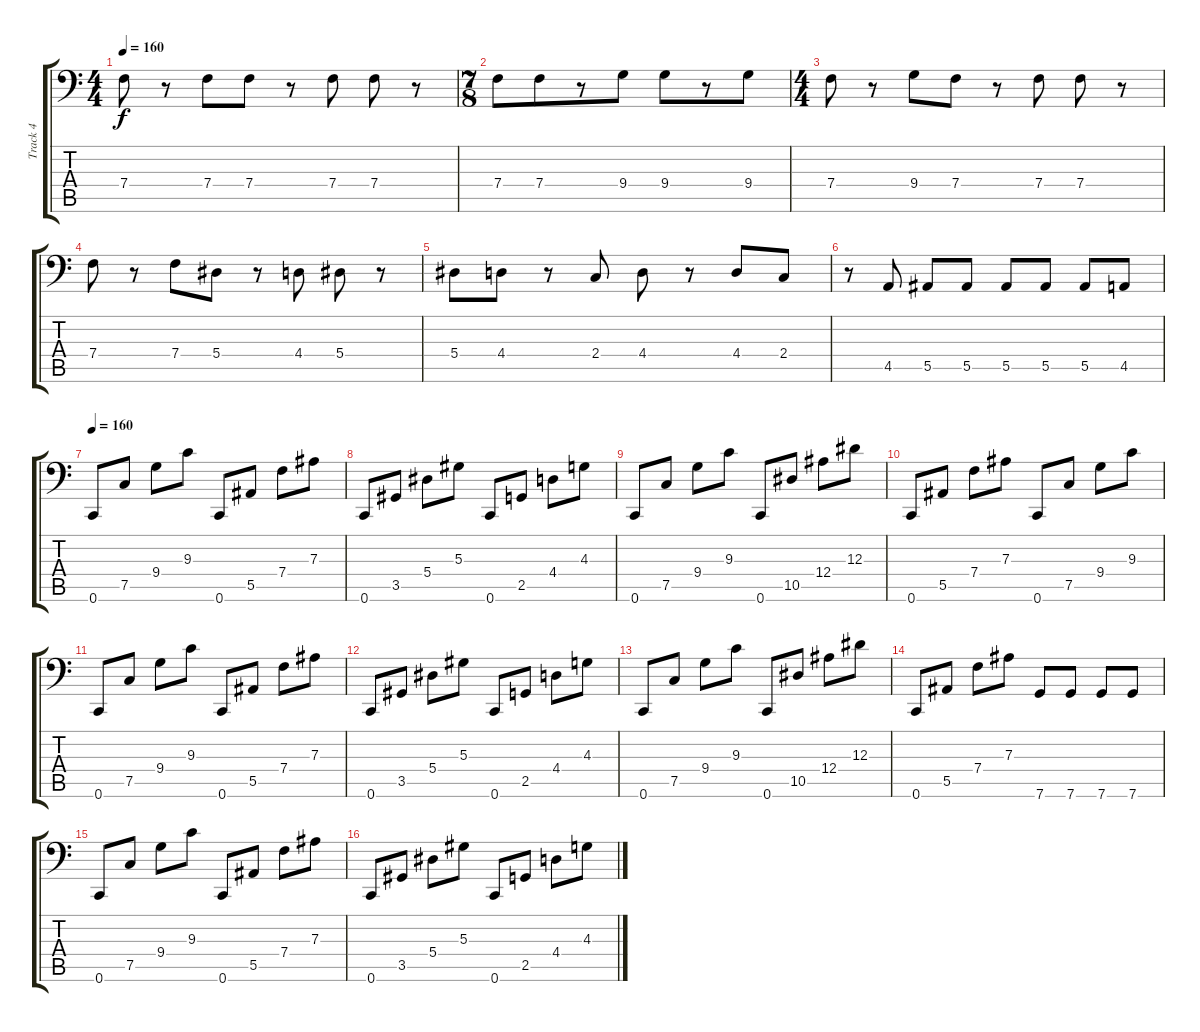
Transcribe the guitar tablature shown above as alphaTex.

\track ("Track 4" "Track 4") {instrument electricbassfinger}
\staff {score tabs}
\tuning (C3 G2 Eb2 Bb1 F1 C1) {hide}
\ts (4 4)
\tempo 160
\clef f4
\ks c
7.4.8{dy f} r.8 7.4.8 7.4.8 r.8 7.4.8 7.4.8 r.8 |
\ts (7 8)
7.4.8 7.4.8 r.8 9.4.8 9.4.8 r.8 9.4.8 |
\ts (4 4)
7.4.8 r.8 9.4.8 7.4.8 r.8 7.4.8 7.4.8 r.8 |
7.4.8 r.8 7.4.8 5.4.8 r.8 4.4.8 5.4.8 r.8 |
5.4.8 4.4.8 r.8 2.4.8 4.4.8 r.8 4.4.8 2.4.8 |
r.8 4.5.8 5.5.8 5.5.8 5.5.8 5.5.8 5.5.8 4.5.8 |
\tempo 160
0.6.8 7.5.8 9.4.8 9.3.8 0.6.8 5.5.8 7.4.8 7.3.8 |
0.6.8 3.5.8 5.4.8 5.3.8 0.6.8 2.5.8 4.4.8 4.3.8 |
0.6.8 7.5.8 9.4.8 9.3.8 0.6.8 10.5.8 12.4.8 12.3.8 |
0.6.8 5.5.8 7.4.8 7.3.8 0.6.8 7.5.8 9.4.8 9.3.8 |
0.6.8 7.5.8 9.4.8 9.3.8 0.6.8 5.5.8 7.4.8 7.3.8 |
0.6.8 3.5.8 5.4.8 5.3.8 0.6.8 2.5.8 4.4.8 4.3.8 |
0.6.8 7.5.8 9.4.8 9.3.8 0.6.8 10.5.8 12.4.8 12.3.8 |
0.6.8 5.5.8 7.4.8 7.3.8 7.6.8 7.6.8 7.6.8 7.6.8 |
0.6.8 7.5.8 9.4.8 9.3.8 0.6.8 5.5.8 7.4.8 7.3.8 |
0.6.8 3.5.8 5.4.8 5.3.8 0.6.8 2.5.8 4.4.8 4.3.8
